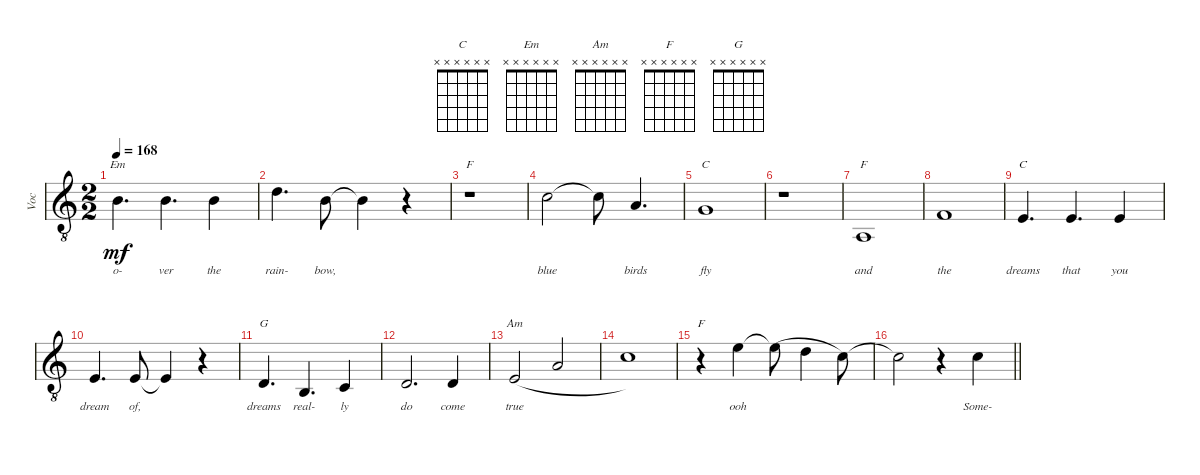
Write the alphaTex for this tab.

\bracketExtendMode groupsimilarinstruments
\multiTrackTrackNamePolicy hidden
\otherSystemsTrackNameOrientation horizontal
\track ("Vocals" "Voc") {instrument voiceoohs}
\staff {score}
\tuning (E4 B3 G3 D3 A2 E2)
\chord ("C" x x x x x x)
\chord ("Em" x x x x x x)
\chord ("Am" x x x x x x)
\chord ("F" x x x x x x)
\chord ("G" x x x x x x)
\ts (2 2)
\tempo 168
\clef g2
\ottava 8vb
\ks c
0.2.4{d ch "Em" lyrics (0 "o-") lyrics (1 "") lyrics (2 "") lyrics (3 "") lyrics (4 "") dy mf beam Down} 0.2.4{d lyrics (0 "ver") lyrics (1 "") lyrics (2 "") lyrics (3 "") lyrics (4 "") beam Down} 0.2.4{lyrics (0 "the") lyrics (1 "") lyrics (2 "") lyrics (3 "") lyrics (4 "") beam Down} |
3.2.4{d lyrics (0 "rain-") lyrics (1 "") lyrics (2 "") lyrics (3 "") lyrics (4 "") beam Down} 0.2.8{lyrics (0 "bow,") lyrics (1 "") lyrics (2 "") lyrics (3 "") lyrics (4 "") beam Down} 0.2{t}.4{beam Down} r.4{beam Down} |
r.1{ch "F" beam Down} |
1.2.2{lyrics (0 "blue") lyrics (1 "") lyrics (2 "") lyrics (3 "") lyrics (4 "") beam Down} 1.2{t}.8{beam Down} 2.3.4{d lyrics (0 "birds") lyrics (1 "") lyrics (2 "") lyrics (3 "") lyrics (4 "") beam Up} |
0.3.1{ch "C" lyrics (0 "fly") lyrics (1 "") lyrics (2 "") lyrics (3 "") lyrics (4 "") beam Up} |
r.1{beam Down} |
0.5.1{ch "F" lyrics (0 "and") lyrics (1 "") lyrics (2 "") lyrics (3 "") lyrics (4 "") beam Up} |
3.4.1{lyrics (0 "the") lyrics (1 "") lyrics (2 "") lyrics (3 "") lyrics (4 "") beam Up} |
\scale
0.205092 2.4.4{d ch "C" lyrics (0 "dreams") lyrics (1 "") lyrics (2 "") lyrics (3 "") lyrics (4 "") beam Up} 2.4.4{d lyrics (0 "that") lyrics (1 "") lyrics (2 "") lyrics (3 "") lyrics (4 "") beam Up} 2.4.4{lyrics (0 "you") lyrics (1 "") lyrics (2 "") lyrics (3 "") lyrics (4 "") beam Up} |
\scale
0.139419 2.4.4{d lyrics (0 "dream") lyrics (1 "") lyrics (2 "") lyrics (3 "") lyrics (4 "") beam Up} 2.4.8{lyrics (0 "of,") lyrics (1 "") lyrics (2 "") lyrics (3 "") lyrics (4 "") beam Up} 2.4{t}.4{beam Up} r.4{beam Up} |
\scale
0.163573 0.4.4{d ch "G" lyrics (0 "dreams") lyrics (1 "") lyrics (2 "") lyrics (3 "") lyrics (4 "") beam Up} 2.5.4{d lyrics (0 "real-") lyrics (1 "") lyrics (2 "") lyrics (3 "") lyrics (4 "") beam Up} 3.5.4{lyrics (0 "ly") lyrics (1 "") lyrics (2 "") lyrics (3 "") lyrics (4 "") beam Up} |
\scale
0.0945138 0.4.2{d lyrics (0 "do") lyrics (1 "") lyrics (2 "") lyrics (3 "") lyrics (4 "") beam Up} 0.4.4{lyrics (0 "come") lyrics (1 "") lyrics (2 "") lyrics (3 "") lyrics (4 "") beam Up} |
\scale
0.0902794 2.4.2{ch "Am" lyrics (0 "true") lyrics (1 "") lyrics (2 "") lyrics (3 "") lyrics (4 "") legatoorigin beam Up} 2.3.2{legatoorigin beam Up} |
\scale
0.0583164 1.2.1{beam Down} |
\scale
0.149624 r.4{ch "F" beam Down} 0.1.4{lyrics (0 "ooh") lyrics (1 "") lyrics (2 "") lyrics (3 "") lyrics (4 "") beam Down} 0.1{t}.8{legatoorigin beam Down} 3.2.4{legatoorigin beam Down} 1.2.8{beam Down} |
\scale
0.100254
\barLineRight lightlight
1.2{t}.2{beam Down} r.4{beam Down} 1.2.4{lyrics (0 "Some-") lyrics (1 "") lyrics (2 "") lyrics (3 "") lyrics (4 "") beam Down}
